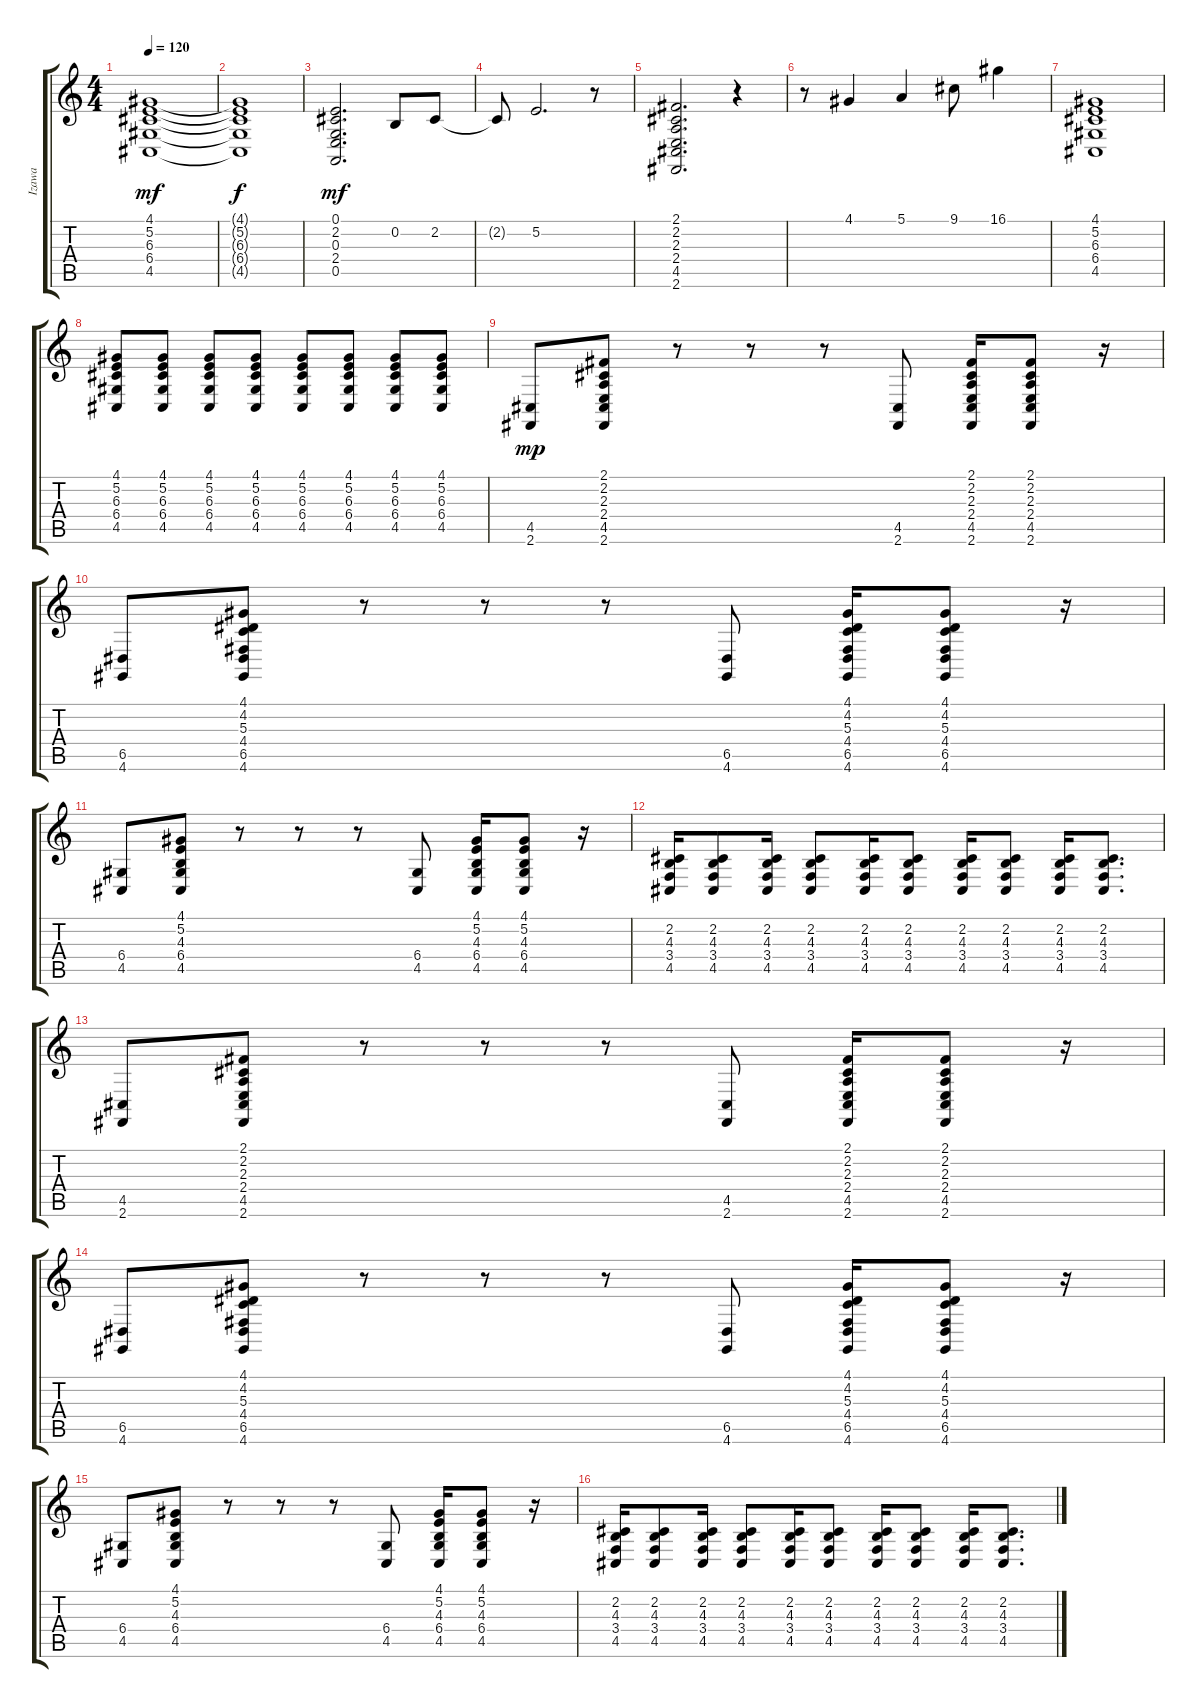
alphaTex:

\track ("Izawa" "Izawa") {instrument vibraphone}
\staff {score tabs}
\tuning (E4 B3 G3 D3 A2 E2) {hide}
\ts (4 4)
\tempo 120
\clef g2
\ks c
(4.1 5.2 6.3 6.4 4.5).1{dy mf} |
(4.1{t} 5.2{t} 6.3{t} 6.4{t} 4.5{t}).1{dy f} |
(0.1 2.2 0.3 2.4 0.5).2{d dy mf} 0.2.8 2.2.8 |
2.2{t}.8 5.2.2{d} r.8 |
(2.1 2.2 2.3 2.4 4.5 2.6).2{d} r.4 |
r.8 4.1.4 5.1.4 9.1.8 16.1.4 |
(4.1 5.2 6.3 6.4 4.5).1 |
(4.1 5.2 6.3 6.4 4.5).8 (4.1 5.2 6.3 6.4 4.5).8 (4.1 5.2 6.3 6.4 4.5).8 (4.1 5.2 6.3 6.4 4.5).8 (4.1 5.2 6.3 6.4 4.5).8 (4.1 5.2 6.3 6.4 4.5).8 (4.1 5.2 6.3 6.4 4.5).8 (4.1 5.2 6.3 6.4 4.5).8 |
(4.5 2.6).8{dy mp} (2.1 2.2 2.3 2.4 4.5 2.6).8 r.8 r.8 r.8 (4.5 2.6).8 (2.1 2.2 2.3 2.4 4.5 2.6).16 (2.1 2.2 2.3 2.4 4.5 2.6).8 r.16 |
(6.5 4.6).8 (4.1 4.2 5.3 4.4 6.5 4.6).8 r.8 r.8 r.8 (6.5 4.6).8 (4.1 4.2 5.3 4.4 6.5 4.6).16 (4.1 4.2 5.3 4.4 6.5 4.6).8 r.16 |
(6.4 4.5).8 (4.1 5.2 4.3 6.4 4.5).8 r.8 r.8 r.8 (6.4 4.5).8 (4.1 5.2 4.3 6.4 4.5).16 (4.1 5.2 4.3 6.4 4.5).8 r.16 |
(2.2 4.3 3.4 4.5).16 (2.2 4.3 3.4 4.5).8 (2.2 4.3 3.4 4.5).16 (2.2 4.3 3.4 4.5).8 (2.2 4.3 3.4 4.5).16 (2.2 4.3 3.4 4.5).8 (2.2 4.3 3.4 4.5).16 (2.2 4.3 3.4 4.5).8 (2.2 4.3 3.4 4.5).16 (2.2 4.3 3.4 4.5).8{d} |
(4.5 2.6).8 (2.1 2.2 2.3 2.4 4.5 2.6).8 r.8 r.8 r.8 (4.5 2.6).8 (2.1 2.2 2.3 2.4 4.5 2.6).16 (2.1 2.2 2.3 2.4 4.5 2.6).8 r.16 |
(6.5 4.6).8 (4.1 4.2 5.3 4.4 6.5 4.6).8 r.8 r.8 r.8 (6.5 4.6).8 (4.1 4.2 5.3 4.4 6.5 4.6).16 (4.1 4.2 5.3 4.4 6.5 4.6).8 r.16 |
(6.4 4.5).8 (4.1 5.2 4.3 6.4 4.5).8 r.8 r.8 r.8 (6.4 4.5).8 (4.1 5.2 4.3 6.4 4.5).16 (4.1 5.2 4.3 6.4 4.5).8 r.16 |
(2.2 4.3 3.4 4.5).16 (2.2 4.3 3.4 4.5).8 (2.2 4.3 3.4 4.5).16 (2.2 4.3 3.4 4.5).8 (2.2 4.3 3.4 4.5).16 (2.2 4.3 3.4 4.5).8 (2.2 4.3 3.4 4.5).16 (2.2 4.3 3.4 4.5).8 (2.2 4.3 3.4 4.5).16 (2.2 4.3 3.4 4.5).8{d}
